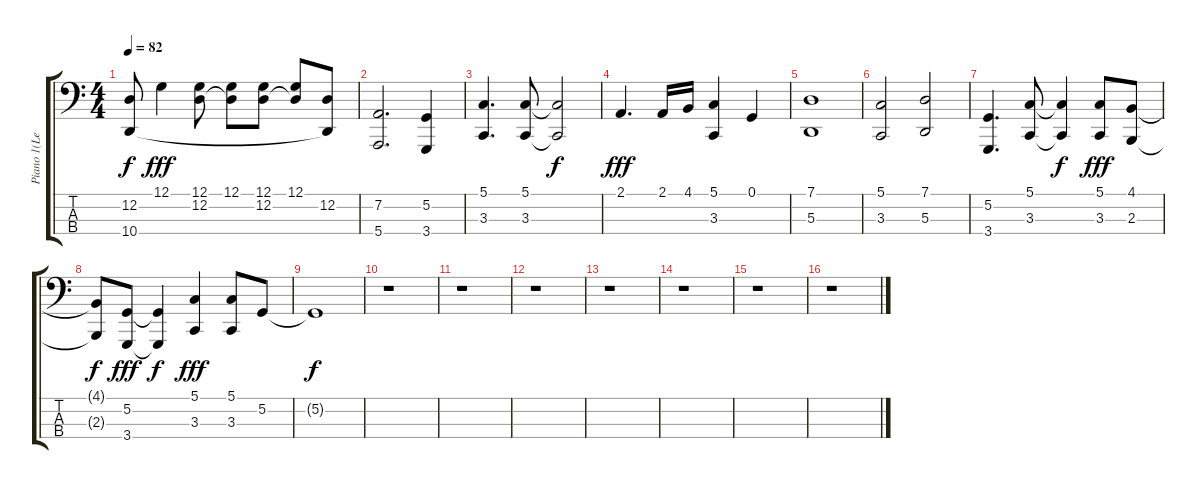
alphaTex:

\track ("Piano 1(Left Hand)" "Piano 1(Le") {instrument acousticgrandpiano}
\staff {score tabs}
\tuning (G2 D2 A1 E1) {hide}
\ts (4 4)
\tempo 82
\clef f4
\ks c
(12.2{t} 10.4{t}).8{dy f} 12.1.4{dy fff} (12.1 12.2).8 (12.1 12.2{t}).8 (12.1 12.2).8 (12.1 12.2{t}).8 (12.2 10.4{t}).8 |
(7.2 5.4).2{d} (5.2 3.4).4 |
(5.1 3.3).4{d} (5.1 3.3).8 (5.1{t} 3.3{t}).2{dy f} |
2.1.4{d dy fff} 2.1.16 4.1.16 (5.1 3.3).4 0.1.4 |
(7.1 5.3).1 |
(5.1 3.3).2 (7.1 5.3).2 |
(5.2 3.4).4{d} (5.1 3.3).8 (5.1{t} 3.3{t}).4{dy f} (5.1 3.3).8{dy fff} (4.1 2.3).8 |
(4.1{t} 2.3{t}).8{dy f} (5.2 3.4).8{dy fff} (5.2{t} 3.4{t}).4{dy f} (5.1 3.3).4{dy fff} (5.1 3.3).8 5.2.8 |
5.2{t}.1{dy f} |
r.1 |
r.1 |
r.1 |
r.1 |
r.1 |
r.1 |
r.1
